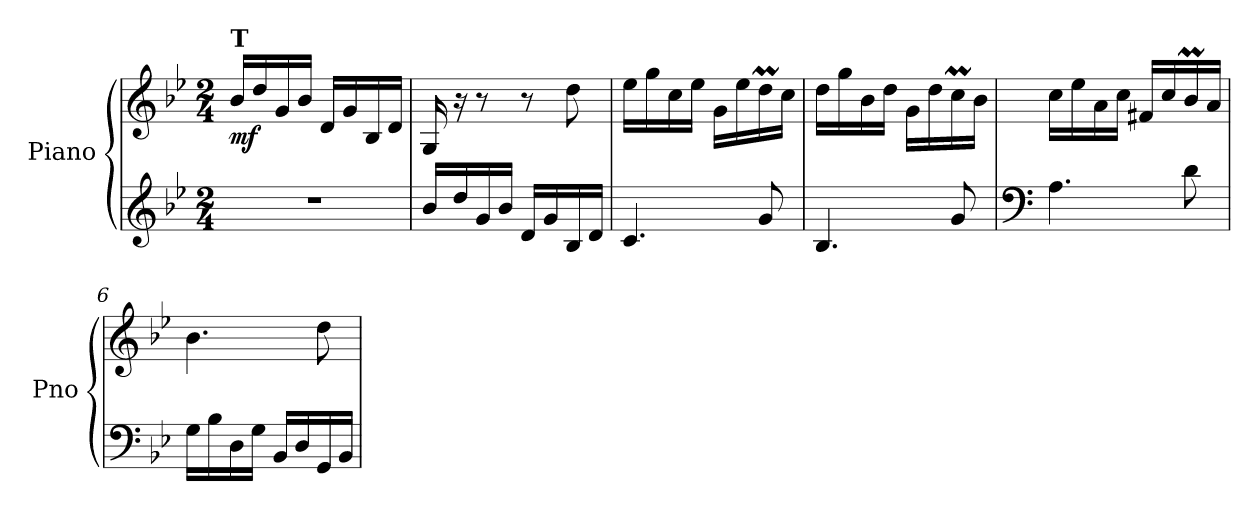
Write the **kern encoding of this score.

**kern	**kern	**dynam
*part1	*part1	*part1
*staff2	*staff1	*staff1/2
*I"Piano	*	*
*I'Pno	*	*
*clefG2	*clefG2	*
*k[b-e-]	*k[b-e-]	*
*M2/4	*M2/4	*
=1	=1	=1
!	!LO:TX:a:B:t=T	!
!	!	!LO:DY:b
2r	16b-/LL	mf
.	16dd/	.
.	16g/	.
.	16b-/JJ	.
.	16d/LL	.
.	16g/	.
.	16B-/	.
.	16d/JJ	.
=2	=2	=2
16b-/LL	16G/	.
16dd/	16r	.
16g/	8r	.
16b-/JJ	.	.
16d/LL	8r	.
16g/	.	.
16B-/	8dd\	.
16d/JJ	.	.
=3	=3	=3
4.c/	16ee-\LL	.
.	16gg\	.
.	16cc\	.
.	16ee-\JJ	.
.	16g\LL	.
.	16ee-\	.
8g/	16ddm\	.
.	16cc\JJ	.
=4	=4	=4
4.B-/	16dd\LL	.
.	16gg\	.
.	16b-\	.
.	16dd\JJ	.
.	16g\LL	.
.	16dd\	.
8g/	16ccM\	.
.	16b-\JJ	.
=5	=5	=5
*clefF4	*	*
4.A\	16cc\LL	.
.	16ee-\	.
.	16a\	.
.	16cc\JJ	.
.	16f#X/LL	.
.	16cc/	.
8d\	16b-M/	.
.	16a/JJ	.
!!LO:LB:g=z
=6	=6	=6
16G\LL	4.b-\	.
16B-\	.	.
16D\	.	.
16G\JJ	.	.
16BB-/LL	.	.
16D/	.	.
16GG/	8dd\	.
16BB-/JJ	.	.
=	=	=
*-	*-	*-
